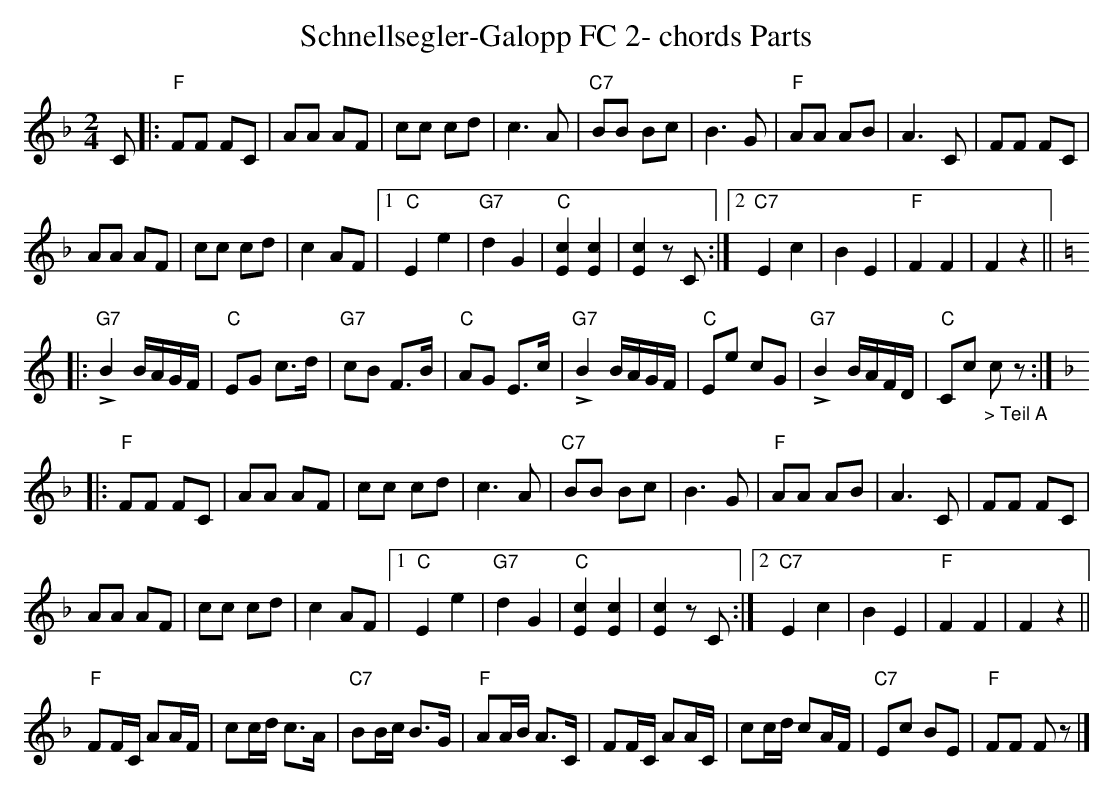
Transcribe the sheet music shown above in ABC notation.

X:1
T:Schnellsegler-Galopp FC 2- chords Parts
M:2/4
L:1/8
K:Fmaj%%MIDI gchordon
C |: "F"FF FC | AA AF | cc cd | c3A | "C7"BB Bc | B3G | "F"AA AB | A3C | FF FC |
AA AF | cc cd | c2 AF |1 "C"E2e2 | "G7"d2G2 | "C"[E2c2] [E2c2] | [E2c2] zC :|2 "C7"E2c2 | B2E2 | "F"F2F2 | F2z2 || [K:Cmaj]
|:"G7"!>!B2 B/2A/2G/2F/2 | "C"EG c>d | "G7"cB F>B | "C"AG E>c | "G7"!>!B2 B/2A/2G/2F/2 | "C"Ee cG | "G7"!>!B2 B/2A/2F/2D/2 | "C"Cc"_> Teil A" cz :| [K:Fmaj]
|: "F"FF FC | AA AF | cc cd | c3A | "C7"BB Bc | B3G | "F"AA AB | A3C | FF FC |
AA AF | cc cd | c2 AF |1 "C"E2e2 | "G7"d2G2 | "C"[E2c2] [E2c2] | [E2c2] zC :|2 "C7"E2c2 | B2E2 | "F"F2F2 | F2z2 ||
"F"FF/2C/2 AA/2F/2 | cc/2d/2 c>A | "C7"BB/2c/2 B>G | "F"AA/2B/2 A>C | FF/2C/2 AA/2C/2 | cc/2d/2 cA/2F/2 | "C7"Ec BE | "F"FF Fz |]
